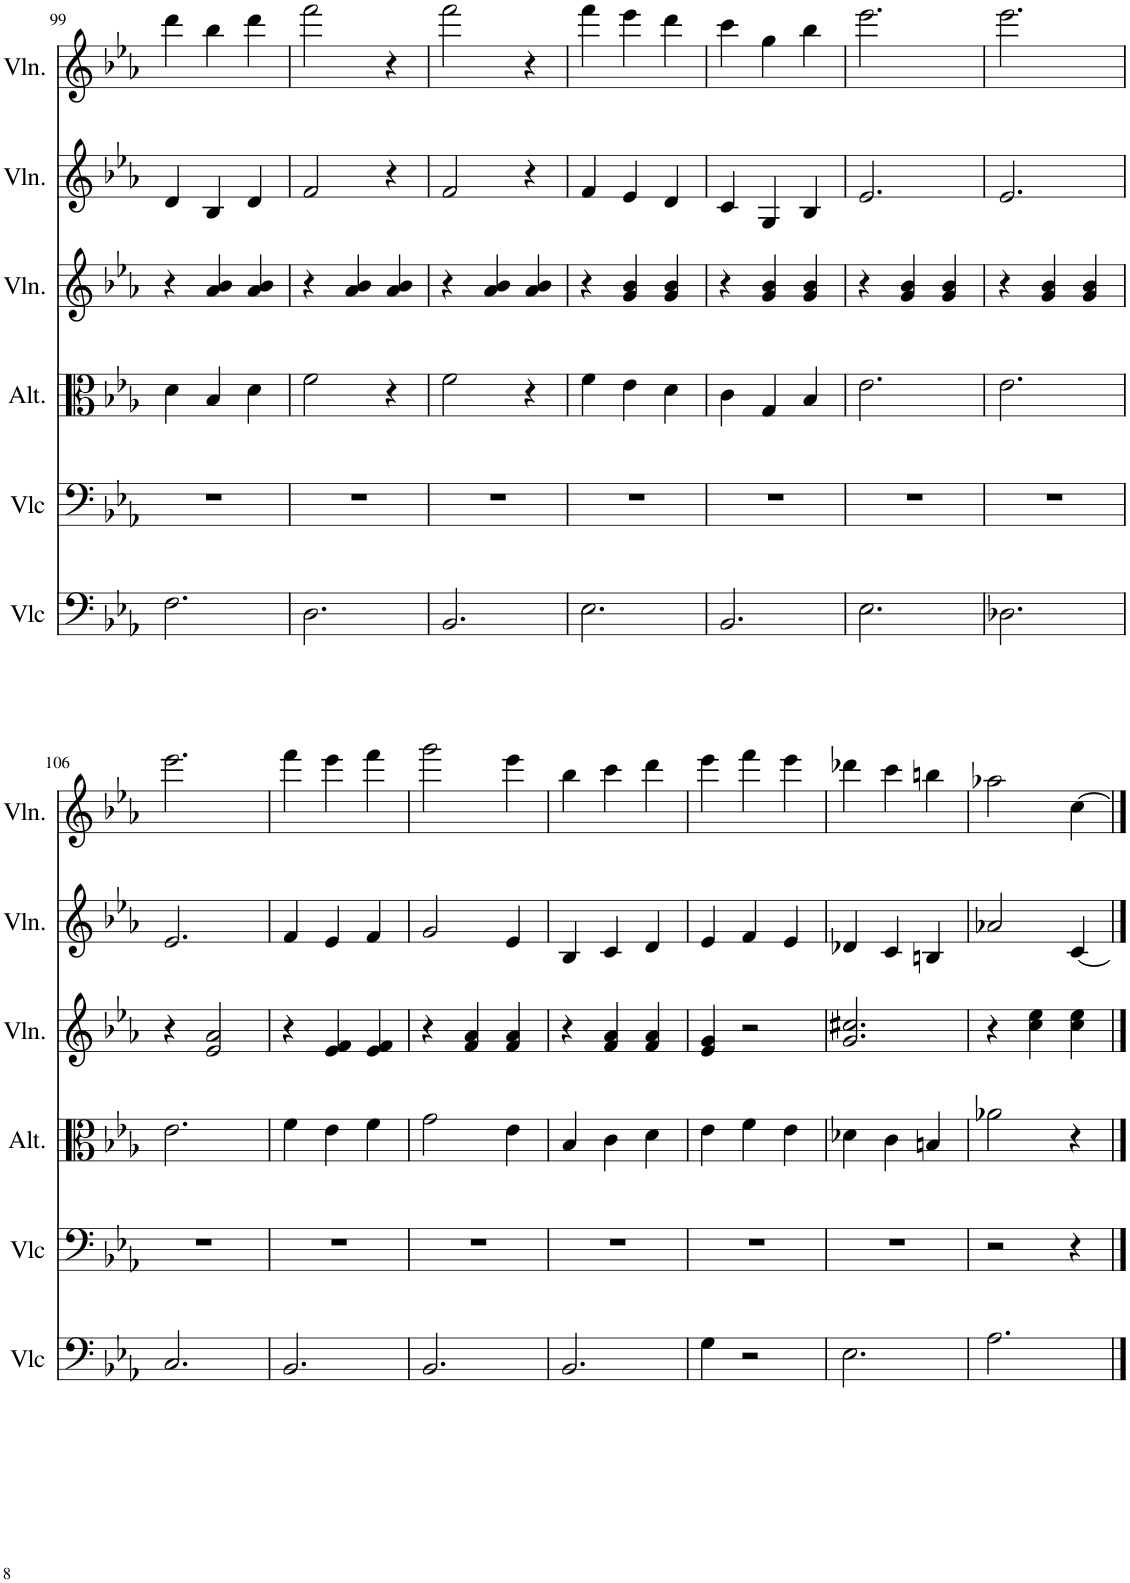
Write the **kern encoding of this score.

**kern	**kern	**kern	**kern	**kern	**kern
*part6	*part5	*part4	*part3	*part2	*part1
*staff6	*staff5	*staff4	*staff3	*staff2	*staff1
*I"2°       Violoncelle	*I"1°      Violoncelle soliste	*I"1°     Alto     Soliste	*I"3°/4°  Violon	*I"2°     Violon	*I"1°   Violon soliste
*I'Vlc	*I'Vlc	*I'Alt.	*I'Vln.	*I'Vln.	*I'Vln.
!!LO:PB:g=z
*clefF4	*clefF4	*clefC3	*clefG2	*clefG2	*clefG2
*k[b-e-a-]	*k[b-e-a-]	*k[b-e-a-]	*k[b-e-a-]	*k[b-e-a-]	*k[b-e-a-]
*M3/4	*M3/4	*M3/4	*M3/4	*M3/4	*M3/4
=99	=99	=99	=99	=99	=99
2.F\	2.r	4d\	4r	4d/	4ddd\
.	.	4B-/	4a-/ 4b-/	4B-/	4bb-\
.	.	4d\	4a-/ 4b-/	4d/	4ddd\
=100	=100	=100	=100	=100	=100
2.D\	2.r	2f\	4r	2f/	2fff\
.	.	.	4a-/ 4b-/	.	.
.	.	4r	4a-/ 4b-/	4r	4r
=101	=101	=101	=101	=101	=101
2.BB-/	2.r	2f\	4r	2f/	2fff\
.	.	.	4a-/ 4b-/	.	.
.	.	4r	4a-/ 4b-/	4r	4r
=102	=102	=102	=102	=102	=102
2.E-\	2.r	4f\	4r	4f/	4fff\
.	.	4e-\	4g/ 4b-/	4e-/	4eee-\
.	.	4d\	4g/ 4b-/	4d/	4ddd\
=103	=103	=103	=103	=103	=103
2.BB-/	2.r	4c\	4r	4c/	4ccc\
.	.	4G/	4g/ 4b-/	4G/	4gg\
.	.	4B-/	4g/ 4b-/	4B-/	4bb-\
=104	=104	=104	=104	=104	=104
2.E-\	2.r	2.e-\	4r	2.e-/	2.eee-\
.	.	.	4g/ 4b-/	.	.
.	.	.	4g/ 4b-/	.	.
=105	=105	=105	=105	=105	=105
2.D-X\	2.r	2.e-\	4r	2.e-/	2.eee-\
.	.	.	4g/ 4b-/	.	.
.	.	.	4g/ 4b-/	.	.
!!LO:LB:g=z
=106	=106	=106	=106	=106	=106
2.C/	2.r	2.e-\	4r	2.e-/	2.eee-\
.	.	.	2e-/ 2a-/	.	.
=107	=107	=107	=107	=107	=107
2.BB-/	2.r	4f\	4r	4f/	4fff\
.	.	4e-\	4e-/ 4f/	4e-/	4eee-\
.	.	4f\	4e-/ 4f/	4f/	4fff\
=108	=108	=108	=108	=108	=108
2.BB-/	2.r	2g\	4r	2g/	2ggg\
.	.	.	4f/ 4a-/	.	.
.	.	4e-\	4f/ 4a-/	4e-/	4eee-\
=109	=109	=109	=109	=109	=109
2.BB-/	2.r	4B-/	4r	4B-/	4bb-\
.	.	4c\	4f/ 4a-/	4c/	4ccc\
.	.	4d\	4f/ 4a-/	4d/	4ddd\
=110	=110	=110	=110	=110	=110
4G\	2.r	4e-\	4e-/ 4g/	4e-/	4eee-\
2r	.	4f\	2r	4f/	4fff\
.	.	4e-\	.	4e-/	4eee-\
=111	=111	=111	=111	=111	=111
2.E-\	2.r	4d-X\	2.g/ 2.cc#X/	4d-X/	4ddd-X\
.	.	4c\	.	4c/	4ccc\
.	.	4Bn/	.	4Bn/	4bbn\
=112	=112	=112	=112	=112	=112
2.A-\	2r	2a-X\	4r	2a-X/	2aa-X\
.	.	.	4cc\ 4ee-\	.	.
.	4r	4r	4cc\ 4ee-\	[4c/	[4cc\
==	==	==	==	==	==
*-	*-	*-	*-	*-	*-
